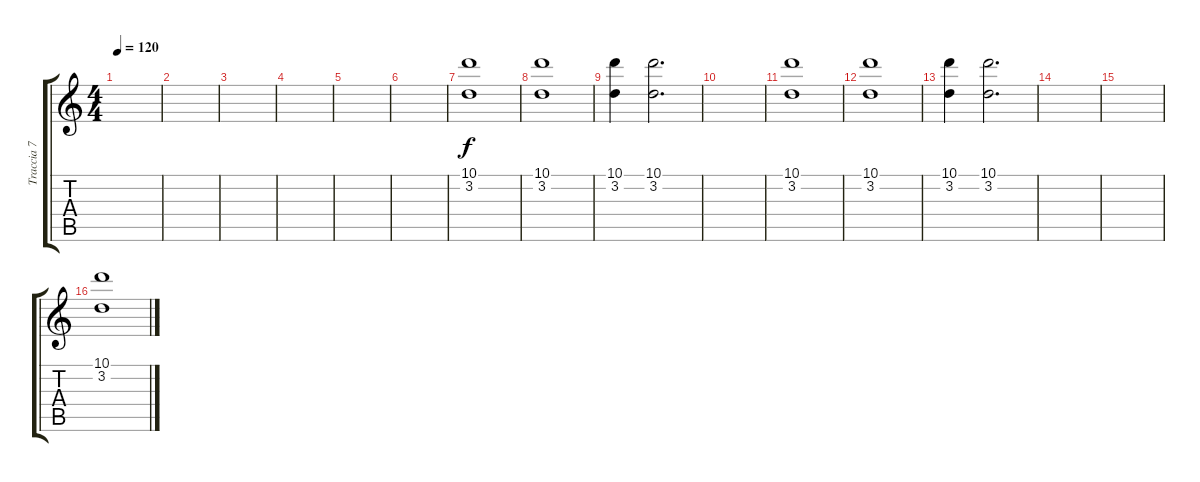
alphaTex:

\track ("Traccia 7" "Traccia 7") {instrument distortionguitar}
\staff {score tabs}
\tuning (E4 B3 G3 D3 A2 E2) {hide}
\ts (4 4)
\tempo 120
\clef g2
\ks c
|
|
|
|
|
|
(10.1 3.2).1 |
(10.1 3.2).1 |
(10.1 3.2).4 (10.1 3.2).2{d} |
|
(10.1 3.2).1 |
(10.1 3.2).1 |
(10.1 3.2).4 (10.1 3.2).2{d} |
|
|
(10.1 3.2).1
